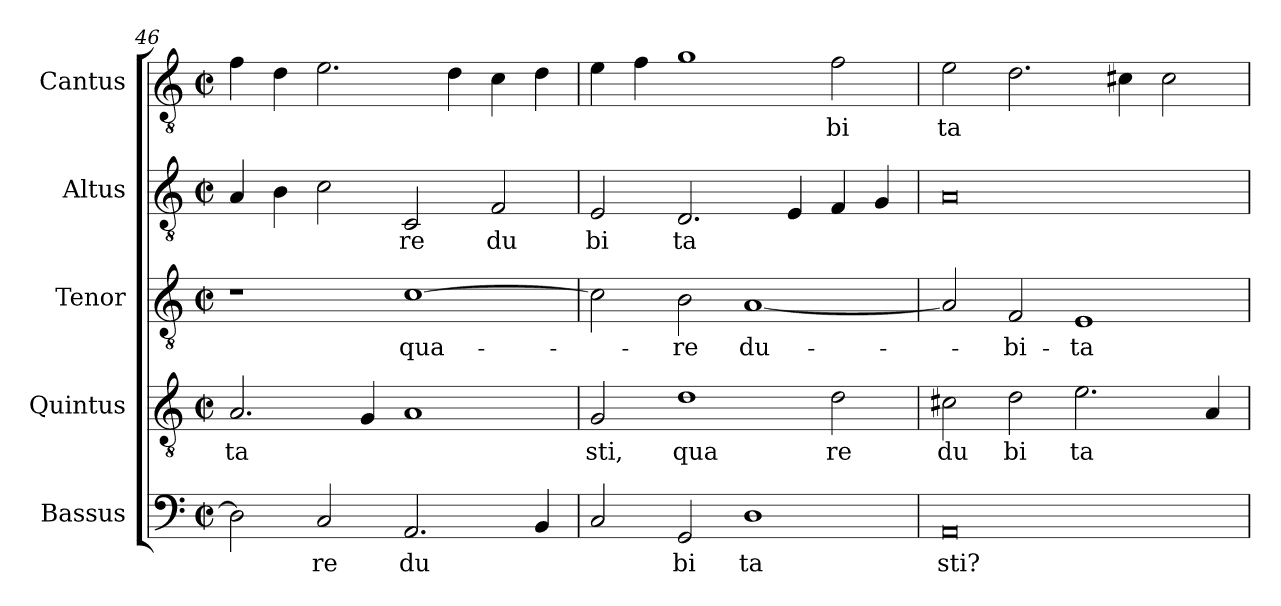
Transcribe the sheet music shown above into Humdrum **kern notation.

**kern	**text	**kern	**text	**kern	**text	**kern	**text	**kern	**text
*part5	*part5	*part4	*part4	*part3	*part3	*part2	*part2	*part1	*part1
*staff5	*staff5	*staff4	*staff4	*staff3	*staff3	*staff2	*staff2	*staff1	*staff1
*I"Bassus	*	*I"Quintus	*	*I"Tenor	*	*I"Altus	*	*I"Cantus	*
*clefF4	*	*clefGv2	*	*clefGv2	*	*clefGv2	*	*clefGv2	*
*M2/2	*	*M2/2	*	*M2/2	*	*M2/2	*	*M2/2	*
*met(c|)	*	*met(c|)	*	*met(c|)	*	*met(c|)	*	*met(c|)	*
=46	=46	=46	=46	=46	=46	=46	=46	=46	=46
!	!	!	!LO:LY:b:cj	!	!	!	!	!	!
2D\]	.	2.A/	ta	1r	.	4A/	.	4f\	.
.	.	.	.	.	.	4B\	.	4d\	.
!	!LO:LY:b:cj	!	!	!	!	!	!	!	!
2C/	re	.	.	.	.	2c\	.	2.e\	.
.	.	4G/	.	.	.	.	.	.	.
!	!LO:LY:b	!	!	!	!LO:LY:b	!	!LO:LY:b:cj	!	!
2.AA/	du	1A	.	[>1c	qua-	2C/	re	.	.
.	.	.	.	.	.	.	.	4d\	.
!	!	!	!	!	!	!	!LO:LY:b:cj	!	!
.	.	.	.	.	.	2F/	du	4c\	.
4BB/	.	.	.	.	.	.	.	4d\	.
=47	=47	=47	=47	=47	=47	=47	=47	=47	=47
!	!	!	!LO:LY:b:cj	!	!	!	!LO:LY:b:cj	!	!
2C/	.	2G/	sti,	2c\]	.	2E/	bi	4e\	.
.	.	.	.	.	.	.	.	4f\	.
!	!LO:LY:b:cj	!	!LO:LY:b:cj	!	!LO:LY:b:cj	!	!LO:LY:b:cj	!	!
2GG/	bi	1d	qua	2B\	-re	2.D/	ta	1g	.
!	!LO:LY:b:cj	!	!	!	!LO:LY:b:cj	!	!	!	!
1D	ta	.	.	[<1A	du-	.	.	.	.
.	.	.	.	.	.	4E/	.	.	.
!	!	!	!LO:LY:b:cj	!	!	!	!	!	!LO:LY:b:cj
.	.	2d\	re	.	.	4F/	.	2f\	bi
.	.	.	.	.	.	4G/	.	.	.
=48	=48	=48	=48	=48	=48	=48	=48	=48	=48
!	!LO:LY:b:cj	!	!LO:LY:b:cj	!	!	!	!	!	!LO:LY:b:cj
0AA	sti?	2c#X\	du	2A/]	.	0A	.	2e\	ta
!	!	!	!LO:LY:b:cj	!	!LO:LY:b:cj	!	!	!	!
.	.	2d\	bi	2F/	-bi-	.	.	2.d\	.
!	!	!	!LO:LY:b:cj	!	!LO:LY:b:cj	!	!	!	!
.	.	2.e\	ta	1E	-ta-	.	.	.	.
.	.	.	.	.	.	.	.	4c#\	.
.	.	.	.	.	.	.	.	2c#\	.
.	.	4A/	.	.	.	.	.	.	.
=	=	=	=	=	=	=	=	=	=
*-	*-	*-	*-	*-	*-	*-	*-	*-	*-
